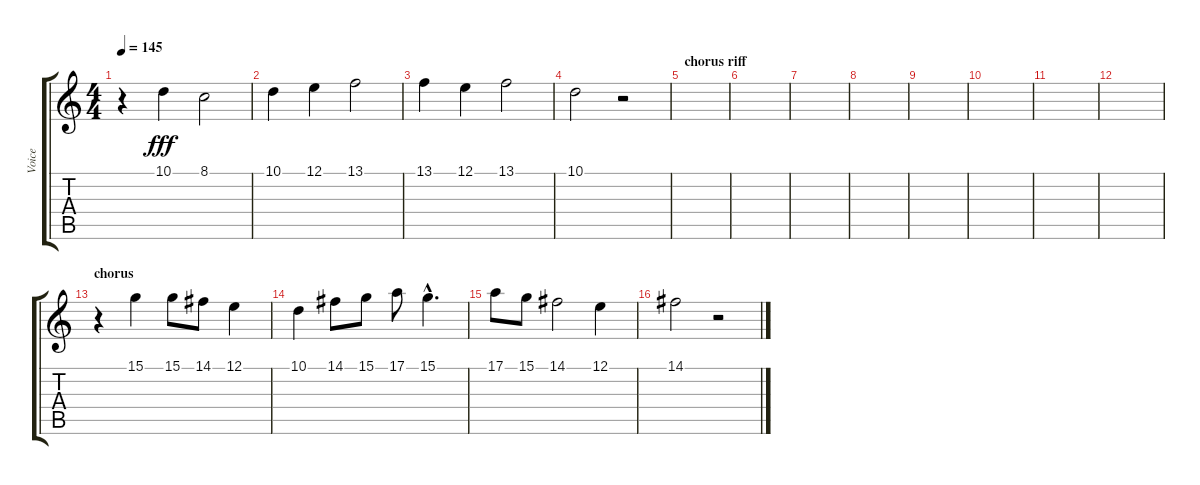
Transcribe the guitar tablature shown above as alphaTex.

\track ("Voice" "Voice") {instrument choiraahs}
\staff {score tabs}
\tuning (E4 B3 G3 D3 A2 E2) {hide}
\ts (4 4)
\tempo 145
\clef g2
\ks c
r.4{dy fff} 10.1.4 8.1.2 |
10.1.4 12.1.4 13.1.2 |
13.1.4 12.1.4 13.1.2 |
10.1.2 r.2 |
\section ("" "chorus riff")
|
|
|
|
|
|
|
|
\section ("" "chorus")
r.4 15.1.4 15.1.8 14.1.8 12.1.4 |
10.1.4 14.1.8 15.1.8 17.1.8 15.1{hac}.4{d} |
17.1.8 15.1.8 14.1.2 12.1.4 |
14.1.2 r.2
